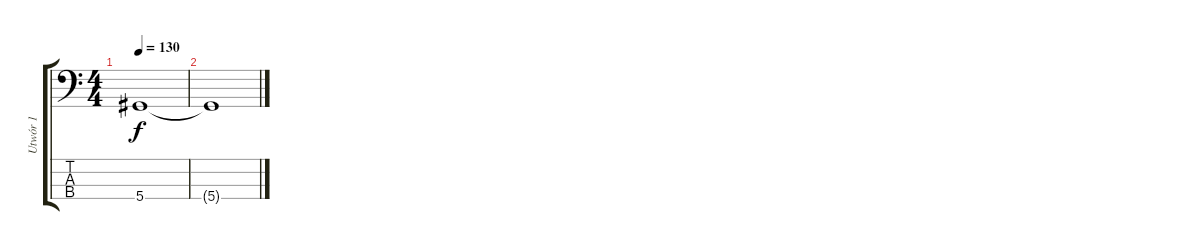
\track ("Utwór 1" "Utwór 1") {instrument electricbassfinger}
\staff {score tabs}
\tuning (Gb2 Db2 Ab1 Eb1) {hide}
\ts (4 4)
\tempo 130
\clef f4
\ks c
5.4.1{dy f} |
5.4{t}.1
